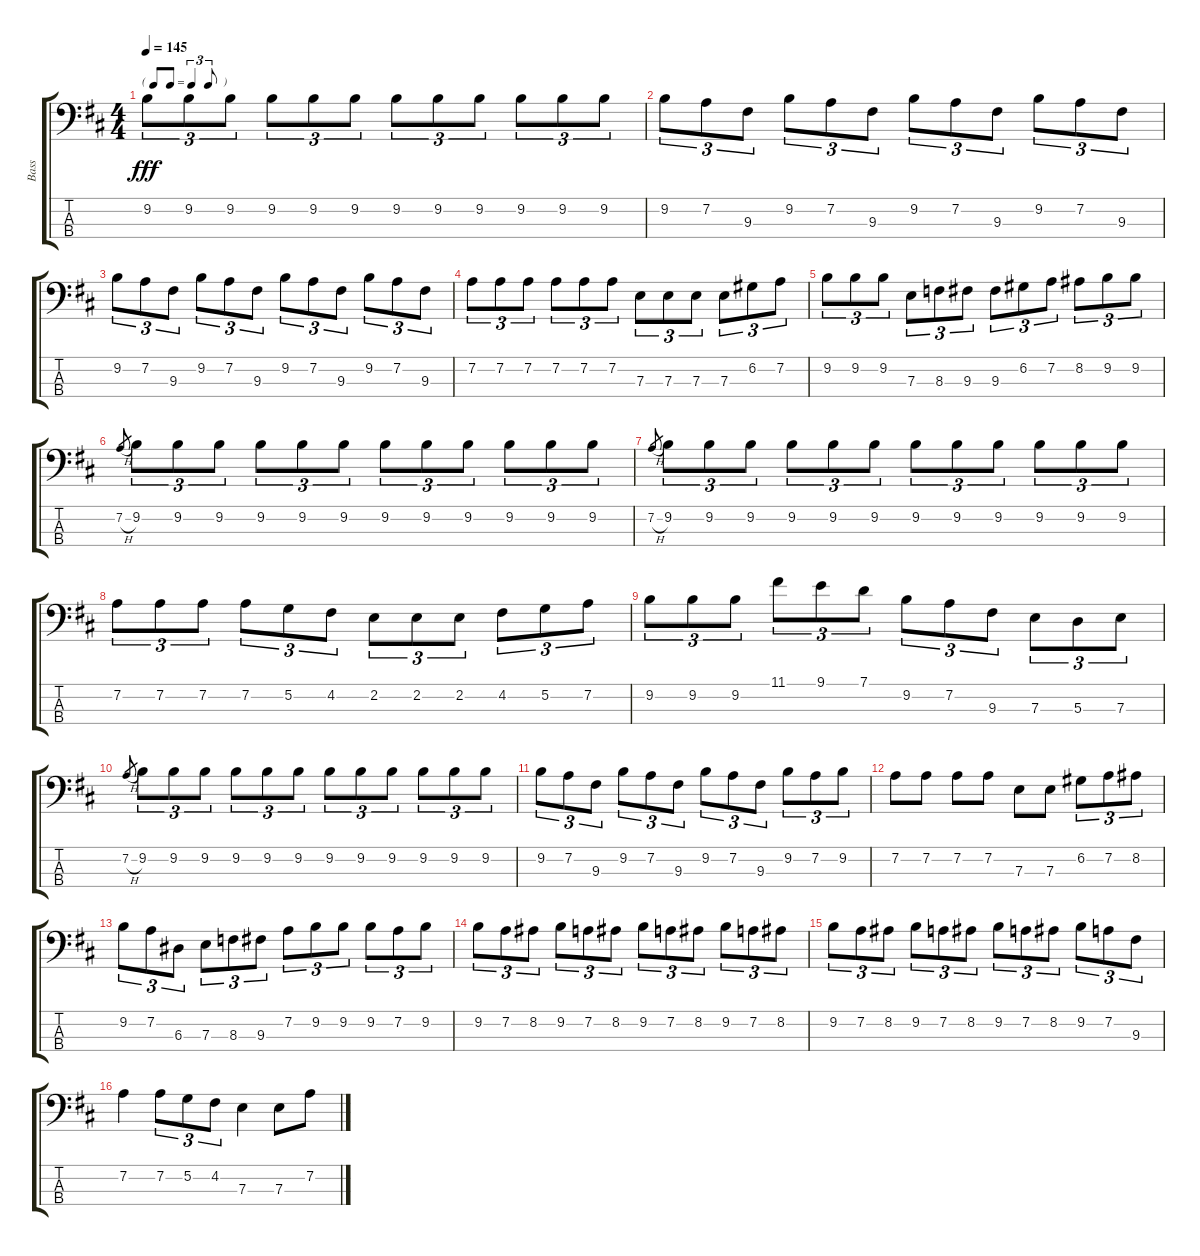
\track ("Bass" "Bass") {instrument electricbassfinger}
\staff {score tabs}
\tuning (G2 D2 A1 E1) {hide}
\ts (4 4)
\tf triplet8th
\tempo 145
\clef f4
\ks d
9.2.8{tu (3 2) dy fff} 9.2.8{tu (3 2)} 9.2.8{tu (3 2)} 9.2.8{tu (3 2)} 9.2.8{tu (3 2)} 9.2.8{tu (3 2)} 9.2.8{tu (3 2)} 9.2.8{tu (3 2)} 9.2.8{tu (3 2)} 9.2.8{tu (3 2)} 9.2.8{tu (3 2)} 9.2.8{tu (3 2)} |
9.2.8{tu (3 2)} 7.2.8{tu (3 2)} 9.3.8{tu (3 2)} 9.2.8{tu (3 2)} 7.2.8{tu (3 2)} 9.3.8{tu (3 2)} 9.2.8{tu (3 2)} 7.2.8{tu (3 2)} 9.3.8{tu (3 2)} 9.2.8{tu (3 2)} 7.2.8{tu (3 2)} 9.3.8{tu (3 2)} |
9.2.8{tu (3 2)} 7.2.8{tu (3 2)} 9.3.8{tu (3 2)} 9.2.8{tu (3 2)} 7.2.8{tu (3 2)} 9.3.8{tu (3 2)} 9.2.8{tu (3 2)} 7.2.8{tu (3 2)} 9.3.8{tu (3 2)} 9.2.8{tu (3 2)} 7.2.8{tu (3 2)} 9.3.8{tu (3 2)} |
7.2.8{tu (3 2)} 7.2.8{tu (3 2)} 7.2.8{tu (3 2)} 7.2.8{tu (3 2)} 7.2.8{tu (3 2)} 7.2.8{tu (3 2)} 7.3.8{tu (3 2)} 7.3.8{tu (3 2)} 7.3.8{tu (3 2)} 7.3.8{tu (3 2)} 6.2.8{tu (3 2)} 7.2.8{tu (3 2)} |
9.2.8{tu (3 2)} 9.2.8{tu (3 2)} 9.2.8{tu (3 2)} 7.3.8{tu (3 2)} 8.3.8{tu (3 2)} 9.3.8{tu (3 2)} 9.3.8{tu (3 2)} 6.2.8{tu (3 2)} 7.2.8{tu (3 2)} 8.2.8{tu (3 2)} 9.2.8{tu (3 2)} 9.2.8{tu (3 2)} |
7.2{h}.8{gr} 9.2.8{tu (3 2)} 9.2.8{tu (3 2)} 9.2.8{tu (3 2)} 9.2.8{tu (3 2)} 9.2.8{tu (3 2)} 9.2.8{tu (3 2)} 9.2.8{tu (3 2)} 9.2.8{tu (3 2)} 9.2.8{tu (3 2)} 9.2.8{tu (3 2)} 9.2.8{tu (3 2)} 9.2.8{tu (3 2)} |
7.2{h}.8{gr} 9.2.8{tu (3 2)} 9.2.8{tu (3 2)} 9.2.8{tu (3 2)} 9.2.8{tu (3 2)} 9.2.8{tu (3 2)} 9.2.8{tu (3 2)} 9.2.8{tu (3 2)} 9.2.8{tu (3 2)} 9.2.8{tu (3 2)} 9.2.8{tu (3 2)} 9.2.8{tu (3 2)} 9.2.8{tu (3 2)} |
7.2.8{tu (3 2)} 7.2.8{tu (3 2)} 7.2.8{tu (3 2)} 7.2.8{tu (3 2)} 5.2.8{tu (3 2)} 4.2.8{tu (3 2)} 2.2.8{tu (3 2)} 2.2.8{tu (3 2)} 2.2.8{tu (3 2)} 4.2.8{tu (3 2)} 5.2.8{tu (3 2)} 7.2.8{tu (3 2)} |
9.2.8{tu (3 2)} 9.2.8{tu (3 2)} 9.2.8{tu (3 2)} 11.1.8{tu (3 2)} 9.1.8{tu (3 2)} 7.1.8{tu (3 2)} 9.2.8{tu (3 2)} 7.2.8{tu (3 2)} 9.3.8{tu (3 2)} 7.3.8{tu (3 2)} 5.3.8{tu (3 2)} 7.3.8{tu (3 2)} |
7.2{h}.8{gr} 9.2.8{tu (3 2)} 9.2.8{tu (3 2)} 9.2.8{tu (3 2)} 9.2.8{tu (3 2)} 9.2.8{tu (3 2)} 9.2.8{tu (3 2)} 9.2.8{tu (3 2)} 9.2.8{tu (3 2)} 9.2.8{tu (3 2)} 9.2.8{tu (3 2)} 9.2.8{tu (3 2)} 9.2.8{tu (3 2)} |
9.2.8{tu (3 2)} 7.2.8{tu (3 2)} 9.3.8{tu (3 2)} 9.2.8{tu (3 2)} 7.2.8{tu (3 2)} 9.3.8{tu (3 2)} 9.2.8{tu (3 2)} 7.2.8{tu (3 2)} 9.3.8{tu (3 2)} 9.2.8{tu (3 2)} 7.2.8{tu (3 2)} 9.2.8{tu (3 2)} |
7.2.8 7.2.8 7.2.8 7.2.8 7.3.8 7.3.8 6.2.8{tu (3 2)} 7.2.8{tu (3 2)} 8.2.8{tu (3 2)} |
9.2.8{tu (3 2)} 7.2.8{tu (3 2)} 6.3.8{tu (3 2)} 7.3.8{tu (3 2)} 8.3.8{tu (3 2)} 9.3.8{tu (3 2)} 7.2.8{tu (3 2)} 9.2.8{tu (3 2)} 9.2.8{tu (3 2)} 9.2.8{tu (3 2)} 7.2.8{tu (3 2)} 9.2.8{tu (3 2)} |
9.2.8{tu (3 2)} 7.2.8{tu (3 2)} 8.2.8{tu (3 2)} 9.2.8{tu (3 2)} 7.2.8{tu (3 2)} 8.2.8{tu (3 2)} 9.2.8{tu (3 2)} 7.2.8{tu (3 2)} 8.2.8{tu (3 2)} 9.2.8{tu (3 2)} 7.2.8{tu (3 2)} 8.2.8{tu (3 2)} |
9.2.8{tu (3 2)} 7.2.8{tu (3 2)} 8.2.8{tu (3 2)} 9.2.8{tu (3 2)} 7.2.8{tu (3 2)} 8.2.8{tu (3 2)} 9.2.8{tu (3 2)} 7.2.8{tu (3 2)} 8.2.8{tu (3 2)} 9.2.8{tu (3 2)} 7.2.8{tu (3 2)} 9.3.8{tu (3 2)} |
7.2.4 7.2.8{tu (3 2)} 5.2.8{tu (3 2)} 4.2.8{tu (3 2)} 7.3.4 7.3.8 7.2.8
